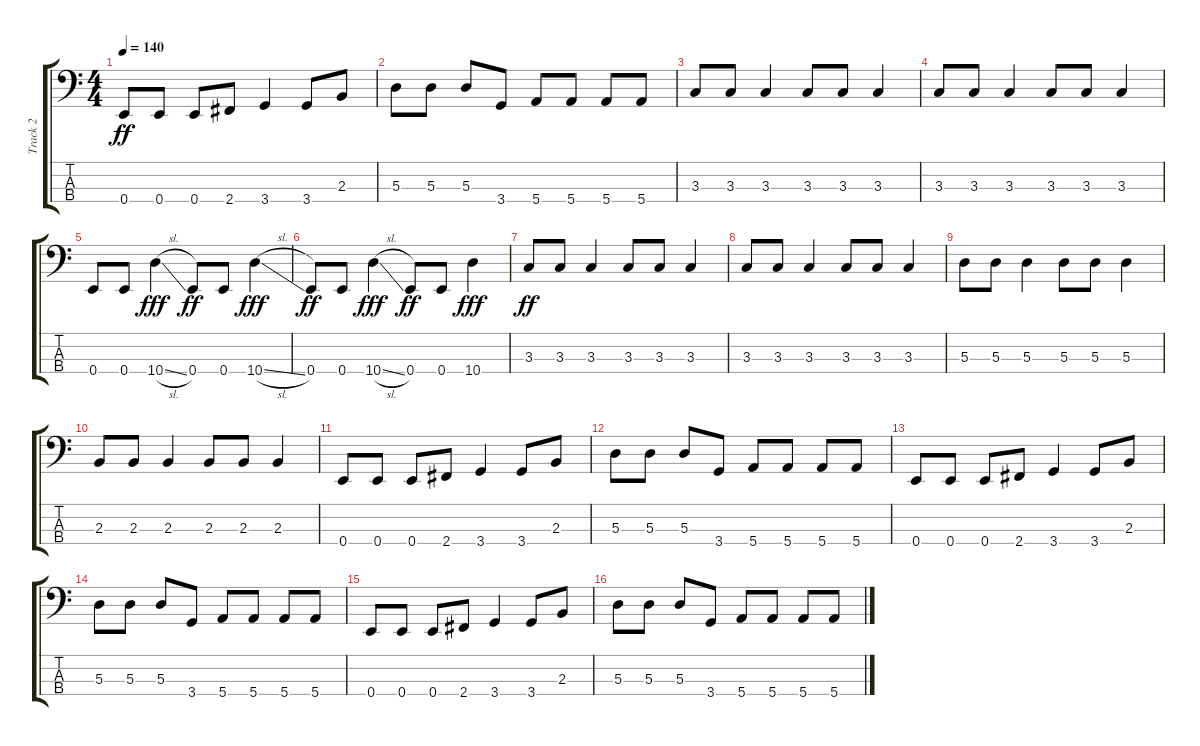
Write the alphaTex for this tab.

\track ("Track 2" "Track 2") {instrument electricbasspick}
\staff {score tabs}
\tuning (G2 D2 A1 E1) {hide}
\ts (4 4)
\tempo 140
\clef f4
\ks c
0.4.8{dy ff} 0.4.8 0.4.8 2.4.8 3.4.4 3.4.8 2.3.8 |
5.3.8 5.3.8 5.3.8 3.4.8 5.4.8 5.4.8 5.4.8 5.4.8 |
3.3.8 3.3.8 3.3.4 3.3.8 3.3.8 3.3.4 |
3.3.8 3.3.8 3.3.4 3.3.8 3.3.8 3.3.4 |
0.4.8 0.4.8 10.4{sl}.4{dy fff} 0.4.8{dy ff} 0.4.8 10.4{sl}.4{dy fff} |
0.4.8{dy ff} 0.4.8 10.4{sl}.4{dy fff} 0.4.8{dy ff} 0.4.8 10.4.4{dy fff} |
3.3.8{dy ff} 3.3.8 3.3.4 3.3.8 3.3.8 3.3.4 |
3.3.8 3.3.8 3.3.4 3.3.8 3.3.8 3.3.4 |
5.3.8 5.3.8 5.3.4 5.3.8 5.3.8 5.3.4 |
2.3.8 2.3.8 2.3.4 2.3.8 2.3.8 2.3.4 |
0.4.8 0.4.8 0.4.8 2.4.8 3.4.4 3.4.8 2.3.8 |
5.3.8 5.3.8 5.3.8 3.4.8 5.4.8 5.4.8 5.4.8 5.4.8 |
0.4.8 0.4.8 0.4.8 2.4.8 3.4.4 3.4.8 2.3.8 |
5.3.8 5.3.8 5.3.8 3.4.8 5.4.8 5.4.8 5.4.8 5.4.8 |
0.4.8 0.4.8 0.4.8 2.4.8 3.4.4 3.4.8 2.3.8 |
5.3.8 5.3.8 5.3.8 3.4.8 5.4.8 5.4.8 5.4.8 5.4.8
